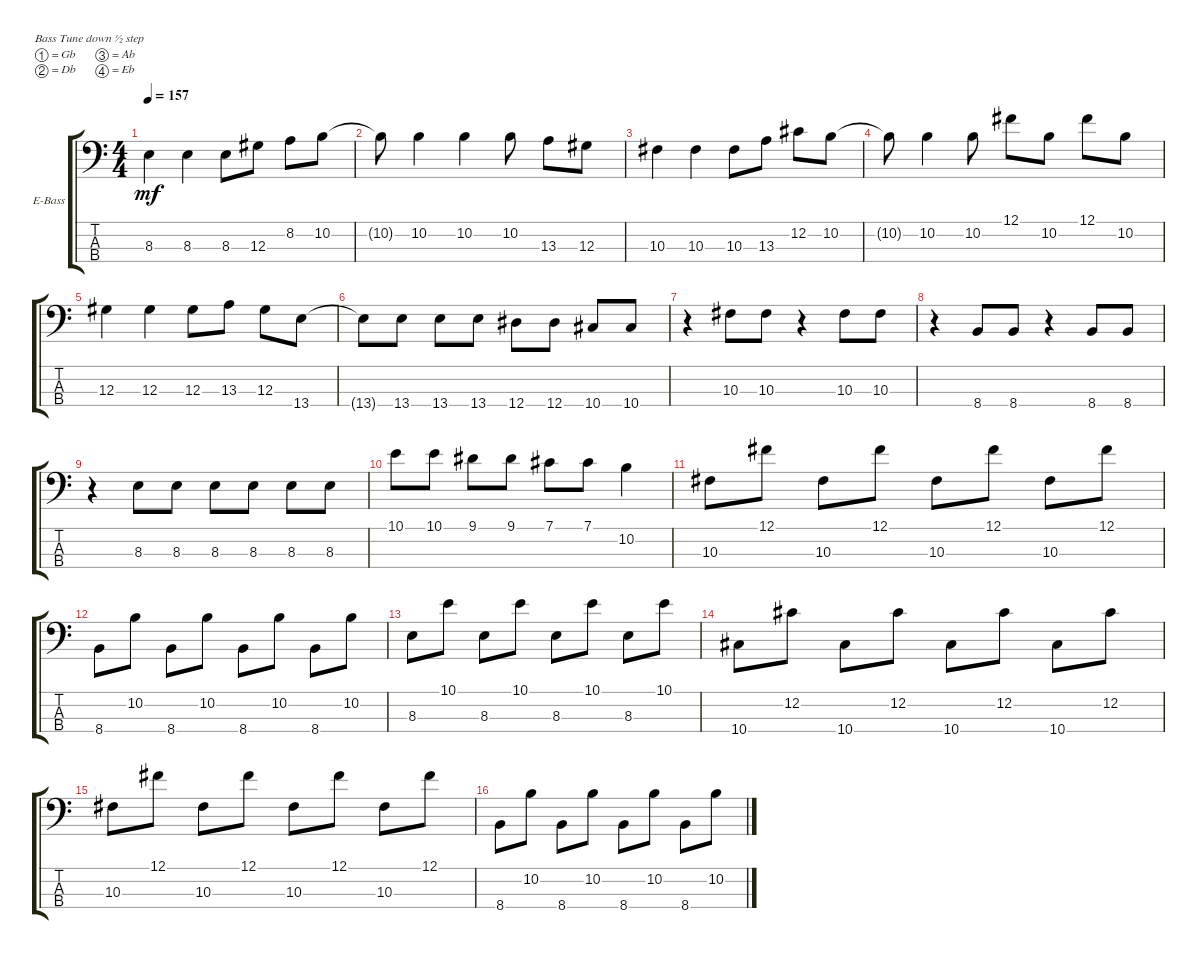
\defaultSystemsLayout 4
\bracketExtendMode groupsimilarinstruments
\firstSystemTrackNameOrientation horizontal
\otherSystemsTrackNameOrientation horizontal
\track ("Electric Bass" "E-Bass") {instrument electricbassfinger}
\staff {score tabs}
\tuning (Gb2 Db2 Ab1 Eb1)
\ts (4 4)
\tempo 157
\clef f4
\ks c
8.3.4{dy mf} 8.3.4 8.3.8 12.3.8 8.2.8 10.2.8 |
10.2{t}.8 10.2.4 10.2.4 10.2.8 13.3.8 12.3.8 |
10.3.4 10.3.4 10.3.8 13.3.8 12.2.8 10.2.8 |
10.2{t}.8 10.2.4 10.2.8 12.1.8 10.2.8 12.1.8 10.2.8 |
12.3.4 12.3.4 12.3.8 13.3.8 12.3.8 13.4.8 |
13.4{t}.8 13.4.8 13.4.8 13.4.8 12.4.8 12.4.8 10.4.8 10.4.8 |
r.4 10.3.8 10.3.8 r.4 10.3.8 10.3.8 |
r.4 8.4.8 8.4.8 r.4 8.4.8 8.4.8 |
r.4 8.3.8 8.3.8 8.3.8 8.3.8 8.3.8 8.3.8 |
10.1.8 10.1.8 9.1.8 9.1.8 7.1.8 7.1.8 10.2.4 |
10.3.8 12.1.8 10.3.8 12.1.8 10.3.8 12.1.8 10.3.8 12.1.8 |
8.4.8 10.2.8 8.4.8 10.2.8 8.4.8 10.2.8 8.4.8 10.2.8 |
8.3.8 10.1.8 8.3.8 10.1.8 8.3.8 10.1.8 8.3.8 10.1.8 |
10.4.8 12.2.8 10.4.8 12.2.8 10.4.8 12.2.8 10.4.8 12.2.8 |
10.3.8 12.1.8 10.3.8 12.1.8 10.3.8 12.1.8 10.3.8 12.1.8 |
8.4.8 10.2.8 8.4.8 10.2.8 8.4.8 10.2.8 8.4.8 10.2.8
